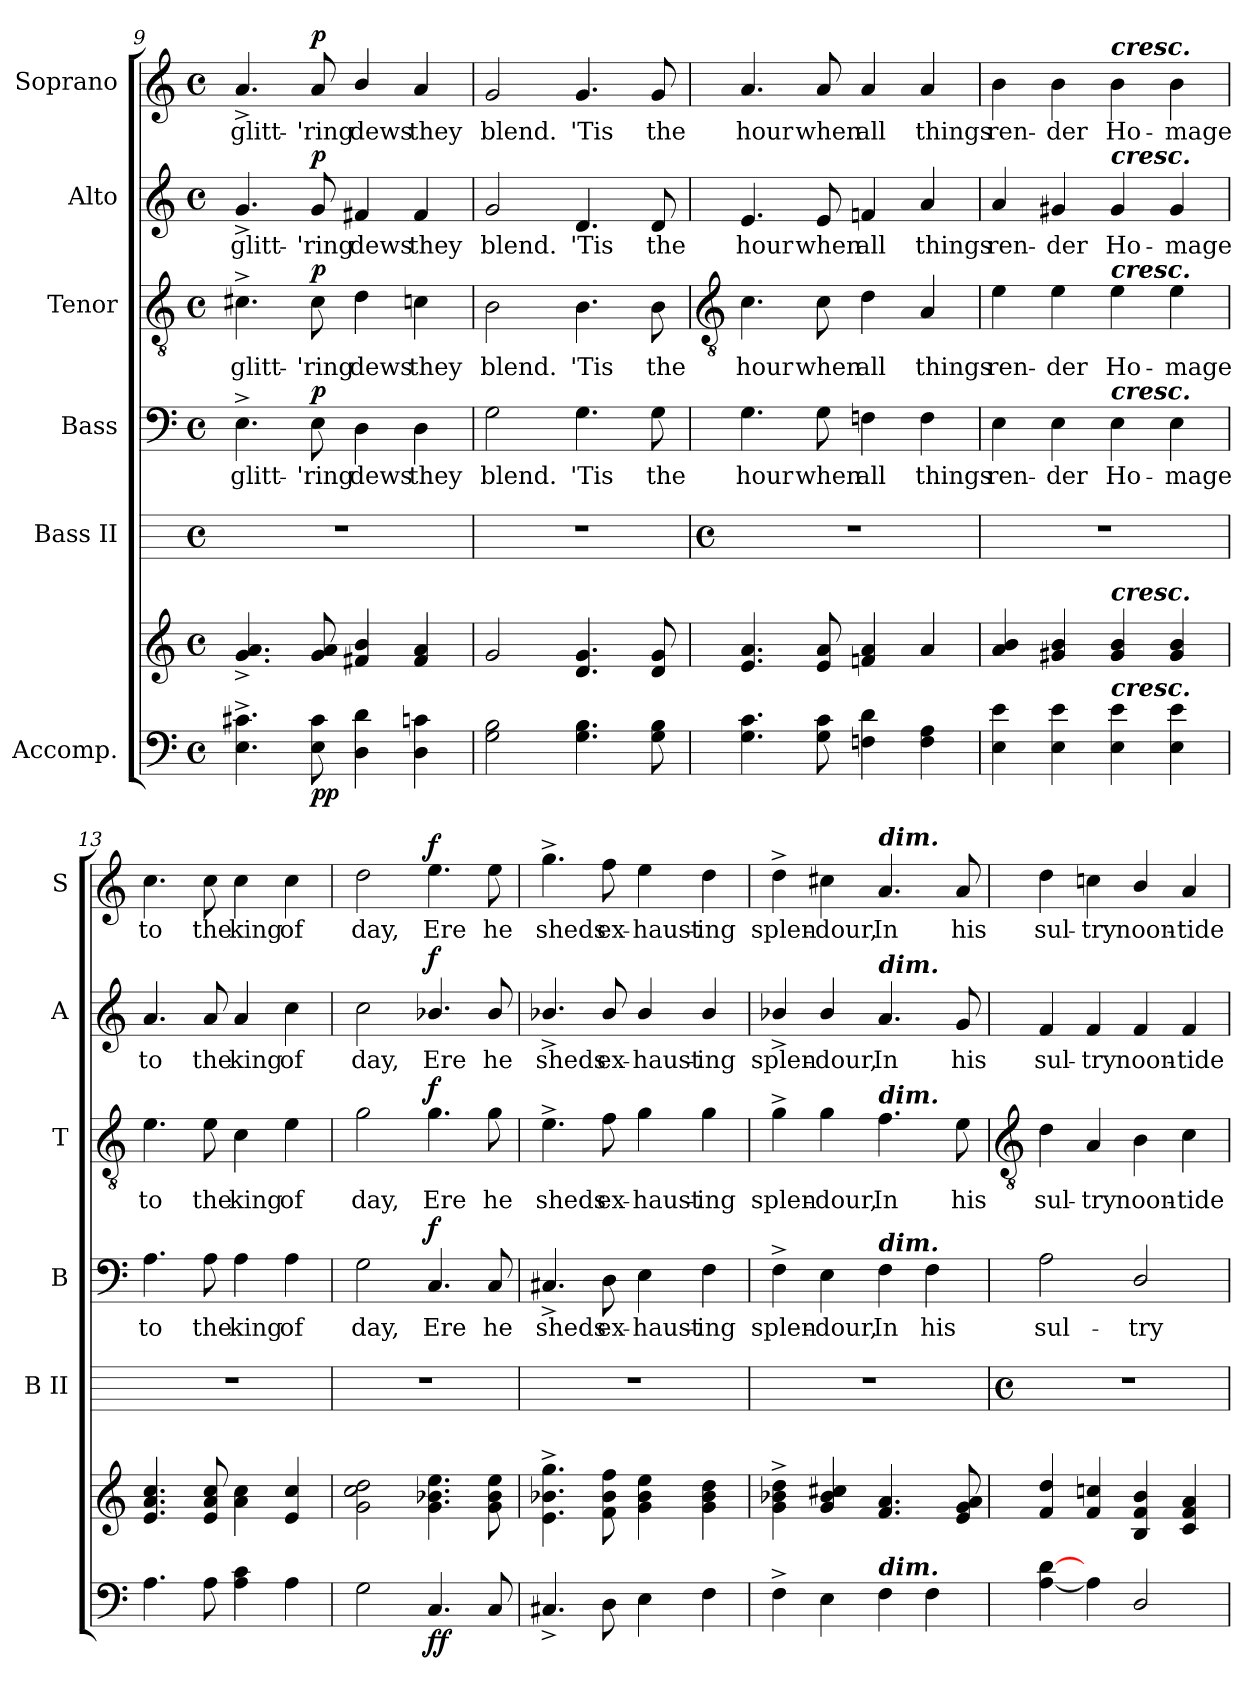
**kern	**kern	**dynam	**kern	**kern	**text	**dynam	**kern	**text	**dynam	**kern	**text	**dynam	**kern	**text	**dynam
*part6	*part6	*part6	*part5	*part4	*part4	*part4	*part3	*part3	*part3	*part2	*part2	*part2	*part1	*part1	*part1
*staff7	*staff6	*staff6/7	*staff5	*staff4	*staff4	*staff4	*staff3	*staff3	*staff3	*staff2	*staff2	*staff2	*staff1	*staff1	*staff1
*I"Accomp.	*	*	*I"Bass II	*I"Bass	*	*	*I"Tenor	*	*	*I"Alto	*	*	*I"Soprano	*	*
*	*	*	*I'B II	*I'B	*	*	*I'T	*	*	*I'A	*	*	*I'S	*	*
*clefF4	*clefG2	*	*	*clefF4	*	*	*clefGv2	*	*	*clefG2	*	*	*clefG2	*	*
*k[]	*k[]	*	*	*k[]	*	*	*k[]	*	*	*k[]	*	*	*k[]	*	*
*C:	*C:	*	*	*C:	*	*	*C:	*	*	*C:	*	*	*C:	*	*
*M4/4	*M4/4	*	*M4/4	*M4/4	*	*	*M4/4	*	*	*M4/4	*	*	*M4/4	*	*
*met(c)	*met(c)	*	*met(c)	*met(c)	*	*	*met(c)	*	*	*met(c)	*	*	*met(c)	*	*
=9	=9	=9	=9	=9	=9	=9	=9	=9	=9	=9	=9	=9	=9	=9	=9
!	!	!	!	!	!LO:LY:b	!	!	!LO:LY:b	!	!	!LO:LY:b	!	!	!LO:LY:b	!
4.E^ 4.c#X^	4.g^ 4.a^	.	1r	4.E^	glitt-	.	4.c#X^	glitt-	.	4.g^	glitt-	.	4.a^	glitt-	.
!	!	!LO:DY:b=2	!	!	!LO:LY:b	!	!	!LO:LY:b	!	!	!LO:LY:b	!	!	!LO:LY:b	!
!	!	!LO:DY:n=1:b	!	!	!	!LO:DY:b	!	!	!LO:DY:b	!	!	!LO:DY:b	!	!	!LO:DY:b
8E 8c#	8g 8a	p p	.	8E	'ring	p	8c#	'ring	p	8g	'ring	p	8a	'ring	p
!	!	!	!	!	!LO:LY:b	!	!	!LO:LY:b	!	!	!LO:LY:b	!	!	!LO:LY:b	!
4D 4d	4f#X/ 4b/	.	.	4D	dews	.	4d	dews	.	4f#X	dews	.	4b/	dews	.
!	!	!	!	!	!LO:LY:b	!	!	!LO:LY:b	!	!	!LO:LY:b	!	!	!LO:LY:b	!
4D 4cn	4f# 4a	.	.	4D	they	.	4cn	they	.	4f#	they	.	4a	they	.
=10	=10	=10	=10	=10	=10	=10	=10	=10	=10	=10	=10	=10	=10	=10	=10
!	!	!	!	!	!LO:LY:b	!	!	!LO:LY:b	!	!	!LO:LY:b	!	!	!LO:LY:b	!
2G 2B	2g	.	1r	2G	blend.	.	2B	blend.	.	2g	blend.	.	2g	blend.	.
!	!	!	!	!	!LO:LY:b	!	!	!LO:LY:b	!	!	!LO:LY:b	!	!	!LO:LY:b	!
4.G 4.B	4.d 4.g	.	.	4.G	'Tis	.	4.B	'Tis	.	4.d	'Tis	.	4.g	'Tis	.
!	!	!	!	!	!LO:LY:b	!	!	!LO:LY:b	!	!	!LO:LY:b	!	!	!LO:LY:b	!
8G 8B	8d 8g	.	.	8G	the	.	8B	the	.	8d	the	.	8g	the	.
!!LO:LB:g=z
=11	=11	=11	=11	=11	=11	=11	=11	=11	=11	=11	=11	=11	=11	=11	=11
*	*	*	*	*	*	*	*clefGv2	*	*	*	*	*	*	*	*
*	*	*	*M4/4	*	*	*	*	*	*	*	*	*	*	*	*
*	*	*	*met(c)	*	*	*	*	*	*	*	*	*	*	*	*
!	!	!	!	!	!LO:LY:b	!	!	!LO:LY:b	!	!	!LO:LY:b	!	!	!LO:LY:b	!
4.G 4.c	4.e 4.a	.	1r	4.G	hour	.	4.c	hour	.	4.e	hour	.	4.a	hour	.
!	!	!	!	!	!LO:LY:b	!	!	!LO:LY:b	!	!	!LO:LY:b	!	!	!LO:LY:b	!
8G 8c	8e 8a	.	.	8G	when	.	8c	when	.	8e	when	.	8a	when	.
!	!	!	!	!	!LO:LY:b	!	!	!LO:LY:b	!	!	!LO:LY:b	!	!	!LO:LY:b	!
4Fn 4d	4fn 4a	.	.	4Fn	all	.	4d	all	.	4fn	all	.	4a	all	.
!	!	!	!	!	!LO:LY:b	!	!	!LO:LY:b	!	!	!LO:LY:b	!	!	!LO:LY:b	!
4F 4A	4a	.	.	4F	things	.	4A	things	.	4a	things	.	4a	things	.
=12	=12	=12	=12	=12	=12	=12	=12	=12	=12	=12	=12	=12	=12	=12	=12
!	!	!	!	!	!LO:LY:b	!	!	!LO:LY:b	!	!	!LO:LY:b	!	!	!LO:LY:b	!
4E 4e	4a 4b	.	1r	4E	ren-	.	4e	ren-	.	4a	ren-	.	4b	ren-	.
!	!	!	!	!	!LO:LY:b	!	!	!LO:LY:b	!	!	!LO:LY:b	!	!	!LO:LY:b	!
4E 4e	4g#X 4b	.	.	4E	-der	.	4e	-der	.	4g#X	-der	.	4b	-der	.
!	!	!	!	!	!	!	!	!	!	!	!	!	!LO:TX:a:Bi:t=cresc.	!	!
!	!	!	!	!	!	!	!	!	!	!LO:TX:a:Bi:t=cresc.	!	!	!	!	!
!	!	!	!	!	!	!	!LO:TX:a:Bi:t=cresc.	!	!	!	!	!	!	!	!
!	!	!	!	!LO:TX:a:Bi:t=cresc.	!	!	!	!	!	!	!	!	!	!	!
!	!LO:TX:a:Bi:t=cresc.	!	!	!	!	!	!	!	!	!	!	!	!	!	!
!LO:TX:a:Bi:t=cresc.	!	!	!	!	!	!	!	!	!	!	!	!	!	!	!
!	!	!	!	!	!LO:LY:b	!	!	!LO:LY:b	!	!	!LO:LY:b	!	!	!LO:LY:b	!
4E 4e	4g# 4b	.	.	4E	Ho-	.	4e	Ho-	.	4g#	Ho-	.	4b	Ho-	.
!	!	!	!	!	!LO:LY:b	!	!	!LO:LY:b	!	!	!LO:LY:b	!	!	!LO:LY:b	!
4E 4e	4g# 4b	.	.	4E	-mage	.	4e	-mage	.	4g#	-mage	.	4b	-mage	.
=13	=13	=13	=13	=13	=13	=13	=13	=13	=13	=13	=13	=13	=13	=13	=13
!	!	!	!	!	!LO:LY:b	!	!	!LO:LY:b	!	!	!LO:LY:b	!	!	!LO:LY:b	!
4.A	4.e 4.a 4.cc	.	1r	4.A	to	.	4.e	to	.	4.a	to	.	4.cc	to	.
!	!	!	!	!	!LO:LY:b	!	!	!LO:LY:b	!	!	!LO:LY:b	!	!	!LO:LY:b	!
8A	8e 8a 8cc	.	.	8A	the	.	8e	the	.	8a	the	.	8cc	the	.
!	!	!	!	!	!LO:LY:b	!	!	!LO:LY:b	!	!	!LO:LY:b	!	!	!LO:LY:b	!
4A 4c	4a 4cc	.	.	4A	king	.	4c	king	.	4a	king	.	4cc	king	.
!	!	!	!	!	!LO:LY:b	!	!	!LO:LY:b	!	!	!LO:LY:b	!	!	!LO:LY:b	!
4A	4e 4cc	.	.	4A	of	.	4e	of	.	4cc	of	.	4cc	of	.
=14	=14	=14	=14	=14	=14	=14	=14	=14	=14	=14	=14	=14	=14	=14	=14
!	!	!	!	!	!LO:LY:b	!	!	!LO:LY:b	!	!	!LO:LY:b	!	!	!LO:LY:b	!
2G	2g 2cc 2dd	.	1r	2G	day,	.	2g	day,	.	2cc	day,	.	2dd	day,	.
!	!	!LO:DY:b=2	!	!	!LO:LY:b	!	!	!LO:LY:b	!	!	!LO:LY:b	!	!	!LO:LY:b	!
!	!	!LO:DY:n=1:b	!	!	!	!LO:DY:b	!	!	!LO:DY:b	!	!	!LO:DY:b	!	!	!LO:DY:b
4.C	4.g 4.b-X 4.ee	f f	.	4.C	Ere	f	4.g	Ere	f	4.b-X/	Ere	f	4.ee	Ere	f
!	!	!	!	!	!LO:LY:b	!	!	!LO:LY:b	!	!	!LO:LY:b	!	!	!LO:LY:b	!
8C	8g 8b- 8ee	.	.	8C	he	.	8g	he	.	8b-/	he	.	8ee	he	.
=15	=15	=15	=15	=15	=15	=15	=15	=15	=15	=15	=15	=15	=15	=15	=15
!	!	!	!	!	!LO:LY:b	!	!	!LO:LY:b	!	!	!LO:LY:b	!	!	!LO:LY:b	!
4.C#X^	4.e^ 4.b-X^ 4.gg^	.	1r	4.C#X^	sheds	.	4.e^	sheds	.	4.b-X^/	sheds	.	4.gg^	sheds	.
!	!	!	!	!	!LO:LY:b	!	!	!LO:LY:b	!	!	!LO:LY:b	!	!	!LO:LY:b	!
8D	8f 8b- 8ff	.	.	8D	ex-	.	8f	ex-	.	8b-/	ex-	.	8ff	ex-	.
!	!	!	!	!	!LO:LY:b	!	!	!LO:LY:b	!	!	!LO:LY:b	!	!	!LO:LY:b	!
4E	4g 4b- 4ee	.	.	4E	-haust-	.	4g	-haust-	.	4b-/	-haust-	.	4ee	-haust-	.
!	!	!	!	!	!LO:LY:b	!	!	!LO:LY:b	!	!	!LO:LY:b	!	!	!LO:LY:b	!
4F	4g 4b- 4dd	.	.	4F	-ing	.	4g	-ing	.	4b-/	-ing	.	4dd	-ing	.
=16	=16	=16	=16	=16	=16	=16	=16	=16	=16	=16	=16	=16	=16	=16	=16
!	!	!	!	!	!LO:LY:b	!	!	!LO:LY:b	!	!	!LO:LY:b	!	!	!LO:LY:b	!
4F^	4g^ 4b-X^ 4dd^	.	1r	4F^	splen-	.	4g^	splen-	.	4b-X^/	splen-	.	4dd^	splen-	.
!	!	!	!	!	!LO:LY:b	!	!	!LO:LY:b	!	!	!LO:LY:b	!	!	!LO:LY:b	!
4E	4g 4b- 4cc#X	.	.	4E	-dour,	.	4g	-dour,	.	4b-/	-dour,	.	4cc#X	-dour,	.
!	!	!	!	!	!	!	!	!	!	!	!	!	!LO:TX:a:Bi:t=dim.	!	!
!	!	!	!	!	!	!	!	!	!	!LO:TX:a:Bi:t=dim.	!	!	!	!	!
!	!	!	!	!	!	!	!LO:TX:a:Bi:t=dim.	!	!	!	!	!	!	!	!
!	!	!	!	!LO:TX:a:Bi:t=dim.	!	!	!	!	!	!	!	!	!	!	!
!LO:TX:a:Bi:t=dim.	!	!	!	!	!	!	!	!	!	!	!	!	!	!	!
!	!	!	!	!	!LO:LY:b	!	!	!LO:LY:b	!	!	!LO:LY:b	!	!	!LO:LY:b	!
4F	4.f 4.a	.	.	4F	In	.	4.f	In	.	4.a	In	.	4.a	In	.
!	!	!	!	!	!LO:LY:b	!	!	!	!	!	!	!	!	!	!
4F	.	.	.	4F	his	.	.	.	.	.	.	.	.	.	.
!	!	!	!	!	!	!	!	!LO:LY:b	!	!	!LO:LY:b	!	!	!LO:LY:b	!
.	8e 8g 8a	.	.	.	.	.	8e	his	.	8g	his	.	8a	his	.
!!LO:LB:g=z
=17	=17	=17	=17	=17	=17	=17	=17	=17	=17	=17	=17	=17	=17	=17	=17
*	*	*	*	*	*	*	*clefGv2	*	*	*	*	*	*	*	*
*	*	*	*M4/4	*	*	*	*	*	*	*	*	*	*	*	*
*	*	*	*met(c)	*	*	*	*	*	*	*	*	*	*	*	*
*	*^	*	*	*	*	*	*	*	*	*	*	*	*	*	*
!	!	!	!	!	!	!LO:LY:b	!	!	!LO:LY:b	!	!	!LO:LY:b	!	!	!LO:LY:b	!
[4A [4d	4f 4dd	1ryy	.	1r	2A	sul-	.	4d	sul-	.	4f	sul-	.	4dd	sul-	.
!	!	!	!	!	!	!	!	!	!LO:LY:b	!	!	!LO:LY:b	!	!	!LO:LY:b	!
4A]	4f 4ccn	.	.	.	.	.	.	4A	-try	.	4f	-try	.	4ccn	-try	.
!	!	!	!	!	!	!LO:LY:b	!	!	!LO:LY:b	!	!	!LO:LY:b	!	!	!LO:LY:b	!
2D/	4B/ 4f/ 4b/	.	.	.	2D/	-try	.	4B	noon-	.	4f	noon-	.	4b/	noon-	.
!	!	!	!	!	!	!	!	!	!LO:LY:b	!	!	!LO:LY:b	!	!	!LO:LY:b	!
.	4c 4f 4a	.	.	.	.	.	.	4c	-tide	.	4f	-tide	.	4a	-tide	.
*	*v	*v	*	*	*	*	*	*	*	*	*	*	*	*	*	*
=	=	=	=	=	=	=	=	=	=	=	=	=	=	=	=
*-	*-	*-	*-	*-	*-	*-	*-	*-	*-	*-	*-	*-	*-	*-	*-
